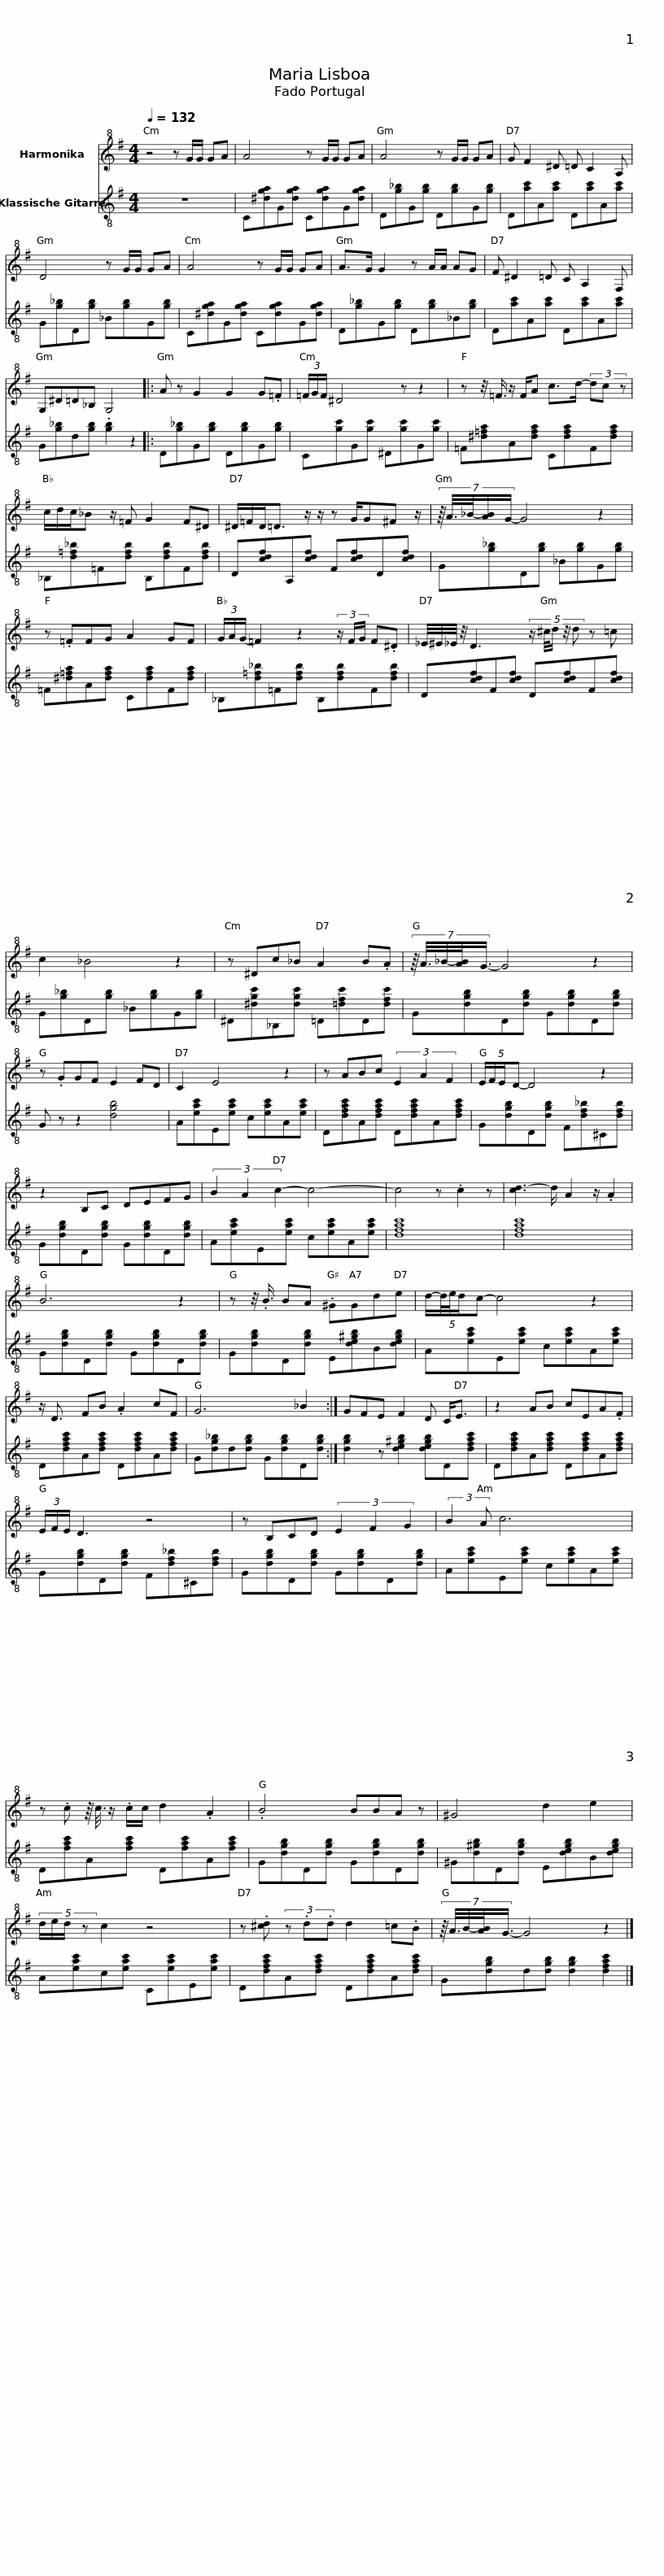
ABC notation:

X:1
%%score 1 2
L:1/8
Q:1/4=132
M:4/4
I:linebreak $
K:G
V:1 treble+8
V:2 treble-8
V:1
 z4 z G/G/ GA | A4 z G/G/ GA | A4 z G/G/ GA | G F2 ^D =D C2 A, | D4 z G/G/ GA | %5
 A4 z G/G/ GA |$ A>G G2 z A/A/ AG | F ^D2 =D C A,2 F, | G,^D=D_B, G,4 |: A z G2 G2 G.=F | %10
 (3=F/G/F/ ^D4 z z2 |$ z z/4 =F3/4 z/ F/A c>d- (3dc z | c/d/c/_B z/ =F G2 F^D | ^D/=F/D<=D z/ z/ z G/G^F z/ | (7:8:5z/8 A3/8_B/4-[AB]/G/- G4 z2 | %15
 z .=FFG A2 GF |$ (3G/A/G/- =F2 z2 (3z/ F/G/ F.^D | _E/4^E/4_E/4 z/4 D3 (5:4:5z/ ^c/4d/ z/4 d z =c | c2 _B4 z2 | z ^Dc_B A2 B.A |$ %20
 (7:8:5z/8 A3/8_B/4-[AB]/4G3/4- G4 z2 | z .GGF E2 FD | C2 E4 z2 | z ABc (3E2 A2 F2 | (5:4:4E/F/E/D- D4 z2 | %25
 z2 B,C DEFG |$ (3B2 A2 c2- c4- | c4 z .c2 z | [cd-]3 d/ A2 z/ .A2 | B6 z2 | %30
 z z/4 .B3/4 BA .^GGde | (5:4:5d/-d/4e/4d/c- c4 z2 | z/ D3/2 FB .A2 cF |$ G6 _B2 :| GFE F2 D C<E | %35
 z2 AB cEA.F | (3E/F/E/ D3 z4 | z B,CD (3E2 F2 G2 | (3:2:2B2 A c6 | z .c z/8 c3/8 z/ .c/c/ d2 .A2 |$ %40
 .B4 BBA z | ^G4 d2 e2 | (5:4:4d/e/d/ z c2 z4 | z .[^cd] (3z .d.d d2 =c.B | (7:8:5z/8 A3/8B/4-[AB]/4G3/4- G4 z2 |] %45
V:2
 z8 | C[^dga]G[dga] C[dga]G[dga] | D[g_b]G[gb] D[gb]G[gb] | D[ac']A[ac'] D[ac']A[ac'] | G[g_b]D[gb] _B[gb]G[gb] | %5
 C[^dga]G[dga] C[dga]G[dga] |$ D[g_b]G[gb] D[gb]_B[gb] | D[ac']A[ac'] D[ac']A[ac'] | G[g_b]d[gb] .[gb]2 z2 |: D[g_b]G[gb] D[gb]G[gb] | %10
 C[gc']G[gc'] ^D[gc']G[gc'] |$ =F[^d=fa]A[dfa] C[dfa]F[dfa] | _B,[d=f_b]=F[dfb] B,[dfb]F[dfb] | D[cdf]A,[cdf] F[cdf]D[cdf] | G[g_b]D[gb] _B[gb]G[gb] | %15
 =F[^d=fa]A[dfa] C[dfa]F[dfa] |$ _B,[d=f_b]=F[dfb] B,[dfb]F[dfb] | D[cdf]F[cdf] D[cdf]F[cdf] | G[g_b]D[gb] _B[gb]G[gb] | ^D[^dgc']_B,[dgc'] =D[=dfc']D[dfc'] |$ %20
 G[dgb]D[dgb] G[dgb]D[dgb] | G z z2 [dgb]4 | A[eac']E[eac'] c[eac']A[eac'] | D[dfac']A[dfac'] D[dfac']A[dfac'] | G[dgb]D[dgb] F[df_b]^C[dfb] | %25
 G[dgb]D[dgb] G[dgb]D[dgb] |$ A[eac']E[eac'] c[eac']A[eac'] | [dfac']8 | [dfac']8 | G[dgb]D[dgb] G[dgb]D[dgb] | %30
 G[dgb]D[dgb] E[de^gb]B[degb] | A[eac']E[eac'] c[eac']A[eac'] | D[dfac']A[dfac'] D[dfac']A[dfac'] |$ G[dg_b]d[dgb] G[dgb]D[dgb] :| [dgb]2 z [de^gb]2 [degb]D[dfac'] | %35
 D[dfac']A[dfac'] D[dfac']A[dfac'] | G[dgb]D[dgb] F[df_b]^C[dfb] | G[dgb]D[dgb] G[dgb]D[dgb] | A[eac']E[eac'] c[eac']A[eac'] | D[fac']A[fac'] D[fac']A[fac'] |$ %40
 G[dgb]D[dgb] G[dgb]D[dgb] | ^G[d^gb]D[dgb] E[degb]B[degb] | A[eac']c[eac'] C[eac']E[eac'] | D[dfac']A[dfac'] D[dfac']A[dfac'] | G[dgb]d[dgb] [dgb]2 [dfac']2 |] %45
